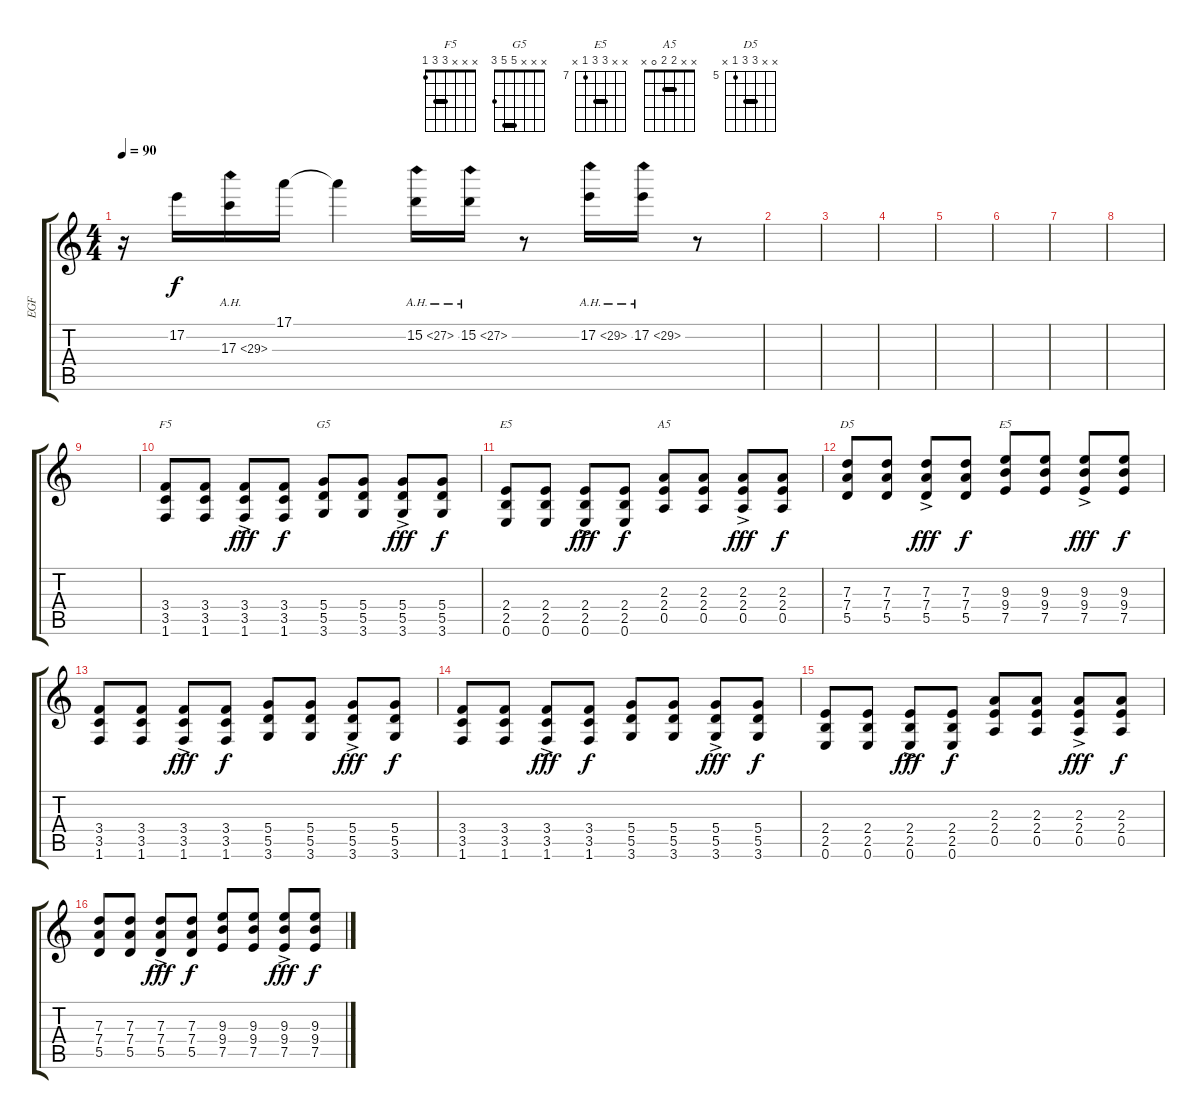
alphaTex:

\track ("EGF" "EGF") {instrument distortionguitar}
\staff {score tabs}
\tuning (E4 B3 G3 D3 A2 E2) {hide}
\chord ("F5" x x x 3 3 1) {barre 3}
\chord ("G5" x x x 5 5 3) {barre 5}
\chord ("E5" x x x 2 2 0) {barre 2}
\chord ("A5" x x 2 2 0 x) {barre 2}
\chord ("D5" x x 7 7 5 x) {firstfret 5 barre 7}
\chord ("E5" x x 9 9 7 x) {firstfret 7 barre 9}
\ts (4 4)
\tempo 90
\clef g2
\ks aminor
r.16{dy f} 17.2.16 17.3{ah 12}.16 17.1.16 17.1{t}.4 15.2{ah 12}.16 15.2{ah 12}.16 r.8 17.2{ah 12}.16 17.2{ah 12}.16 r.8 |
|
|
|
|
|
|
\ks c
|
|
\ks aminor
(3.4 3.5 1.6).8{ch "F5" instrument distortionguitar} (3.4 3.5 1.6).8 (3.4{ac} 3.5 1.6{ac}).8{dy fff} (3.4 3.5 1.6).8{dy f} (5.4 5.5 3.6).8{ch "G5"} (5.4 5.5 3.6).8 (5.4{ac} 5.5{ac} 3.6{ac}).8{dy fff} (5.4 5.5 3.6).8{dy f} |
(2.4 2.5 0.6).8{ch "E5"} (2.4 2.5 0.6).8 (2.4{ac} 2.5 0.6{ac}).8{dy fff} (2.4 2.5 0.6).8{dy f} (2.3 2.4 0.5).8{ch "A5"} (2.3 2.4 0.5).8 (2.3{ac} 2.4{ac} 0.5{ac}).8{dy fff} (2.3 2.4 0.5).8{dy f} |
(7.3 7.4 5.5).8{ch "D5"} (7.3 7.4 5.5).8 (7.3{ac} 7.4{ac} 5.5{ac}).8{dy fff} (7.3 7.4 5.5).8{dy f} (9.3 9.4 7.5).8{ch "E5"} (9.3 9.4 7.5).8 (9.3{ac} 9.4{ac} 7.5{ac}).8{dy fff} (9.3 9.4 7.5).8{dy f} |
\ks c
(3.4 3.5 1.6).8 (3.4 3.5 1.6).8 (3.4{ac} 3.5 1.6{ac}).8{dy fff} (3.4 3.5 1.6).8{dy f} (5.4 5.5 3.6).8 (5.4 5.5 3.6).8 (5.4{ac} 5.5{ac} 3.6{ac}).8{dy fff} (5.4 5.5 3.6).8{dy f} |
\ks aminor
(3.4 3.5 1.6).8 (3.4 3.5 1.6).8 (3.4{ac} 3.5 1.6{ac}).8{dy fff} (3.4 3.5 1.6).8{dy f} (5.4 5.5 3.6).8 (5.4 5.5 3.6).8 (5.4{ac} 5.5{ac} 3.6{ac}).8{dy fff} (5.4 5.5 3.6).8{dy f} |
(2.4 2.5 0.6).8 (2.4 2.5 0.6).8 (2.4{ac} 2.5 0.6{ac}).8{dy fff} (2.4 2.5 0.6).8{dy f} (2.3 2.4 0.5).8 (2.3 2.4 0.5).8 (2.3{ac} 2.4{ac} 0.5{ac}).8{dy fff} (2.3 2.4 0.5).8{dy f} |
(7.3 7.4 5.5).8 (7.3 7.4 5.5).8 (7.3{ac} 7.4{ac} 5.5{ac}).8{dy fff} (7.3 7.4 5.5).8{dy f} (9.3 9.4 7.5).8 (9.3 9.4 7.5).8 (9.3{ac} 9.4{ac} 7.5{ac}).8{dy fff} (9.3 9.4 7.5).8{dy f}
